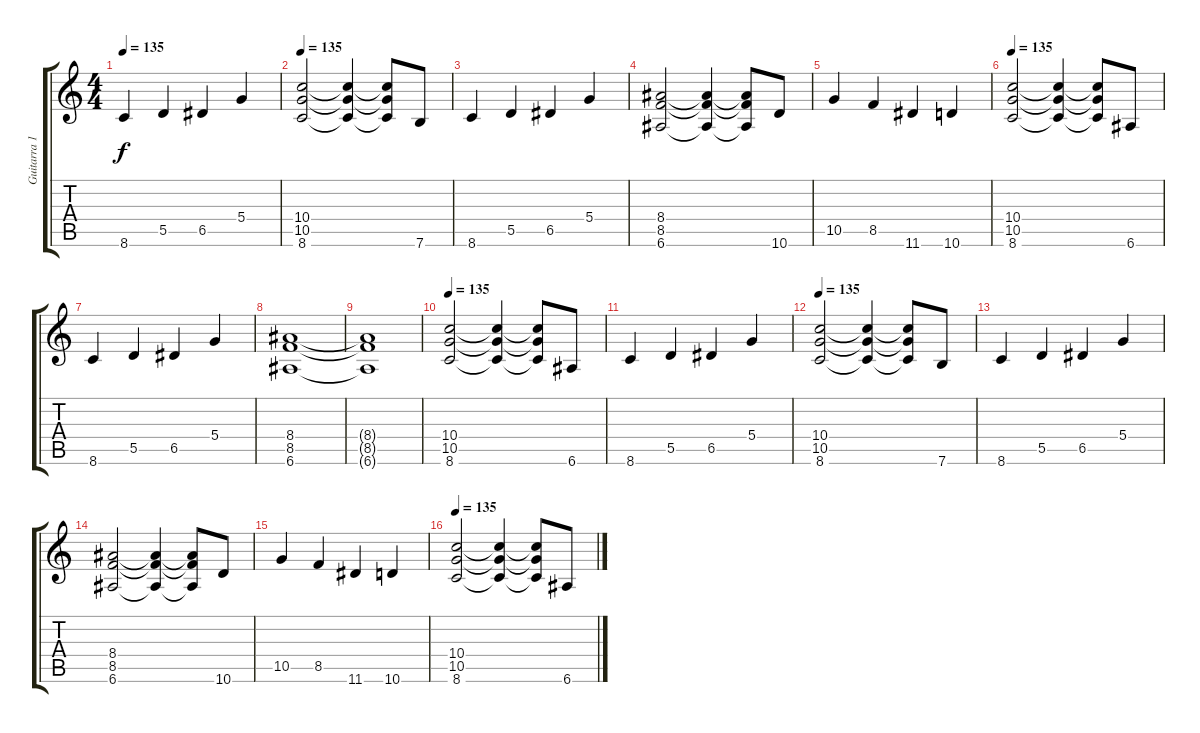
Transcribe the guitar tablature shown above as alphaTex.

\track ("Guitarra 1" "Guitarra 1") {instrument overdrivenguitar}
\staff {score tabs}
\tuning (E4 B3 G3 D3 A2 E2) {hide}
\ts (4 4)
\tempo 135
\clef g2
\ks c
8.6.4{dy f} 5.5.4 6.5.4 5.4.4 |
\tempo 135
(10.4 10.5 8.6).2 (10.4{t} 10.5{t} 8.6{t}).4 (10.4{t} 10.5{t} 8.6{t}).8 7.6.8 |
8.6.4 5.5.4 6.5.4 5.4.4 |
(8.4 8.5 6.6).2 (8.4{t} 8.5{t} 6.6{t}).4 (8.4{t} 8.5{t} 6.6{t}).8 10.6.8 |
10.5.4 8.5.4 11.6.4 10.6.4 |
\tempo 135
(10.4 10.5 8.6).2 (10.4{t} 10.5{t} 8.6{t}).4 (10.4{t} 10.5{t} 8.6{t}).8 6.6.8 |
8.6.4 5.5.4 6.5.4 5.4.4 |
(8.4 8.5 6.6).1 |
(8.4{t} 8.5{t} 6.6{t}).1 |
\tempo 140
\tempo 135
(10.4 10.5 8.6).2 (10.4{t} 10.5{t} 8.6{t}).4 (10.4{t} 10.5{t} 8.6{t}).8 6.6.8 |
8.6.4 5.5.4 6.5.4 5.4.4 |
\tempo 135
(10.4 10.5 8.6).2 (10.4{t} 10.5{t} 8.6{t}).4 (10.4{t} 10.5{t} 8.6{t}).8 7.6.8 |
8.6.4 5.5.4 6.5.4 5.4.4 |
(8.4 8.5 6.6).2 (8.4{t} 8.5{t} 6.6{t}).4 (8.4{t} 8.5{t} 6.6{t}).8 10.6.8 |
10.5.4 8.5.4 11.6.4 10.6.4 |
\tempo 135
(10.4 10.5 8.6).2 (10.4{t} 10.5{t} 8.6{t}).4 (10.4{t} 10.5{t} 8.6{t}).8 6.6.8
